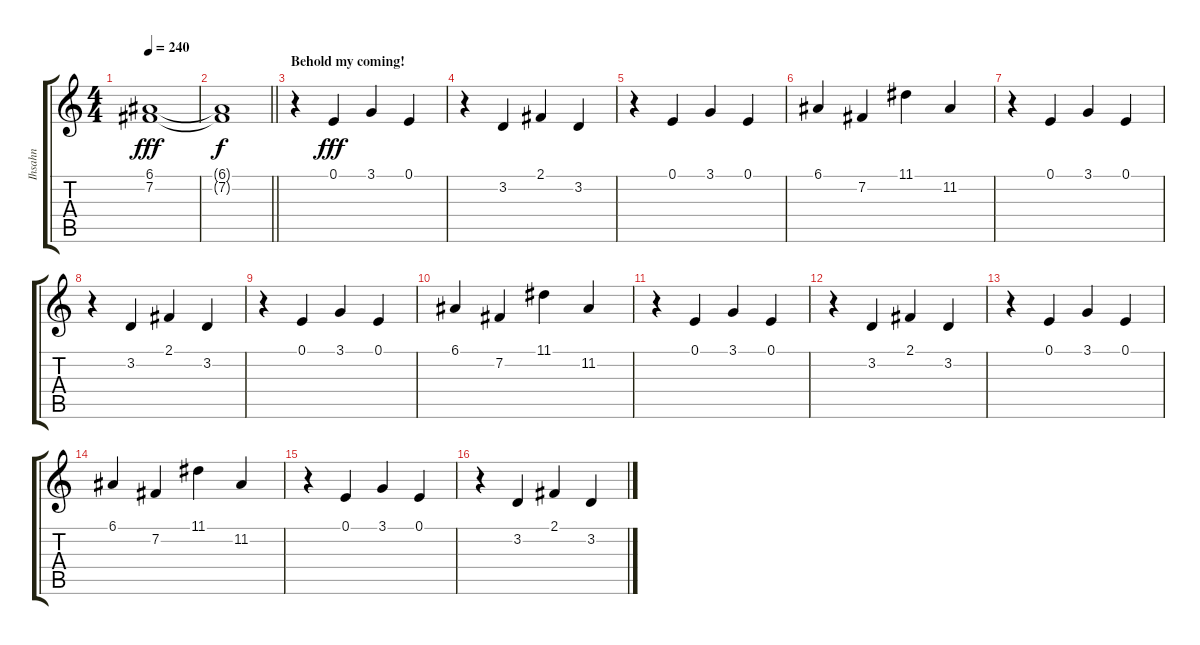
\track ("Ihsahn" "Ihsahn") {instrument churchorgan}
\staff {score tabs}
\tuning (E4 B3 G3 D3 A2 E2) {hide}
\ts (4 4)
\tempo 240
\clef g2
\ks c
(6.1 7.2).1{dy fff} |
\barLineRight lightlight
(6.1{t} 7.2{t}).1{dy f} |
\section ("" "Behold my coming!")
r.4{instrument stringensemble1} 0.1.4{dy fff} 3.1.4 0.1.4 |
r.4 3.2.4 2.1.4 3.2.4 |
r.4 0.1.4 3.1.4 0.1.4 |
6.1.4 7.2.4 11.1.4 11.2.4 |
r.4 0.1.4 3.1.4 0.1.4 |
r.4 3.2.4 2.1.4 3.2.4 |
r.4 0.1.4 3.1.4 0.1.4 |
6.1.4 7.2.4 11.1.4 11.2.4 |
r.4 0.1.4 3.1.4 0.1.4 |
r.4 3.2.4 2.1.4 3.2.4 |
r.4 0.1.4 3.1.4 0.1.4 |
6.1.4 7.2.4 11.1.4 11.2.4 |
r.4 0.1.4 3.1.4 0.1.4 |
r.4 3.2.4 2.1.4 3.2.4
